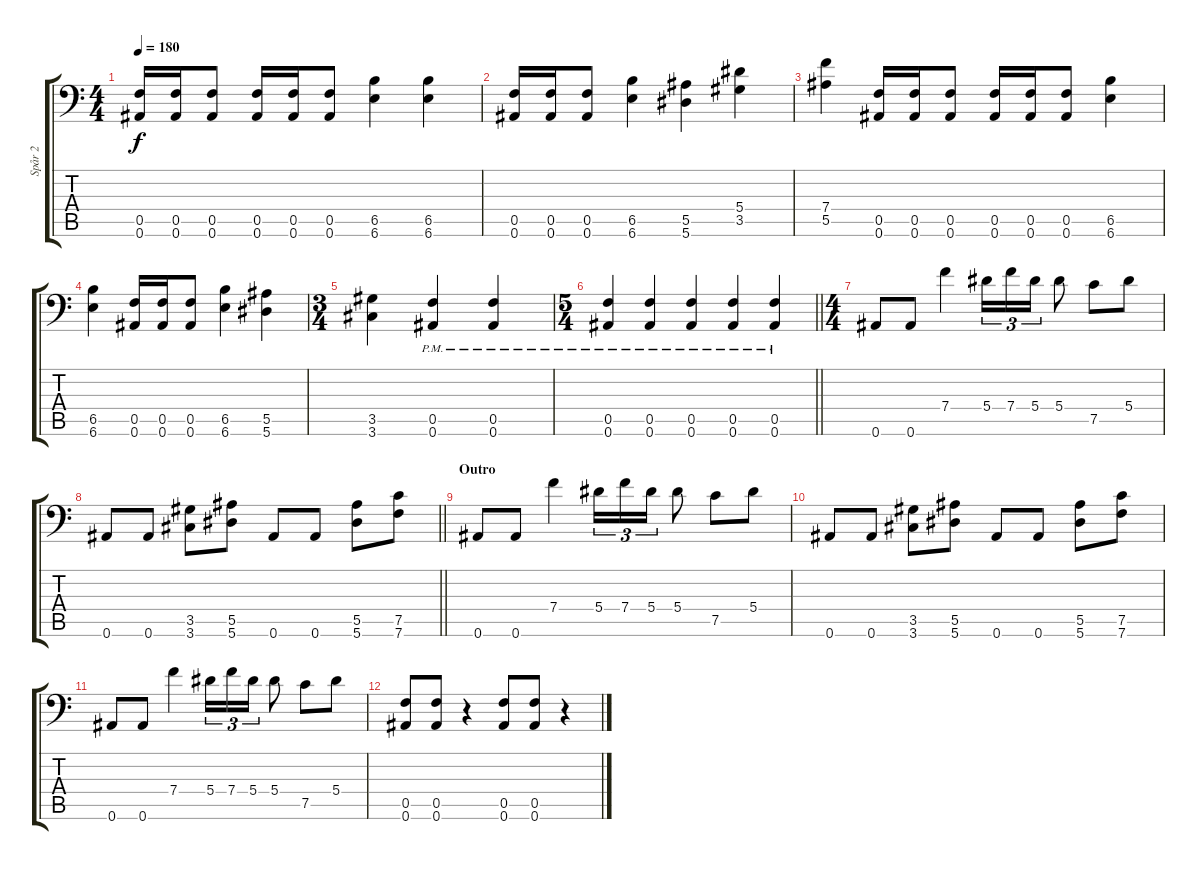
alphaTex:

\track ("Spår 2" "Spår 2") {instrument distortionguitar}
\staff {score tabs}
\tuning (C4 G3 Eb3 Bb2 F2 Bb1) {hide}
\ts (4 4)
\tempo 180
\clef f4
\ks c
(0.5 0.6).16{dy f} (0.5 0.6).16 (0.5 0.6).8 (0.5 0.6).16 (0.5 0.6).16 (0.5 0.6).8 (6.5 6.6).4 (6.5 6.6).4 |
(0.5 0.6).16 (0.5 0.6).16 (0.5 0.6).8 (6.5 6.6).4 (5.5 5.6).4 (5.4 3.5).4 |
(7.4 5.5).4 (0.5 0.6).16 (0.5 0.6).16 (0.5 0.6).8 (0.5 0.6).16 (0.5 0.6).16 (0.5 0.6).8 (6.5 6.6).4 |
(6.5 6.6).4 (0.5 0.6).16 (0.5 0.6).16 (0.5 0.6).8 (6.5 6.6).4 (5.5 5.6).4 |
\ts (3 4)
(3.5 3.6).4 (0.5{pm} 0.6{pm}).4 (0.5{pm} 0.6{pm}).4 |
\ts (5 4)
\barLineRight lightlight
(0.5{pm} 0.6{pm}).4 (0.5{pm} 0.6{pm}).4 (0.5{pm} 0.6{pm}).4 (0.5{pm} 0.6{pm}).4 (0.5{pm} 0.6{pm}).4 |
\ts (4 4)
0.6.8 0.6.8 7.4.4 5.4.16{tu (3 2)} 7.4.16{tu (3 2)} 5.4.16{tu (3 2)} 5.4.8 7.5.8 5.4.8 |
\barLineRight lightlight
0.6.8 0.6.8 (3.5 3.6).8 (5.5 5.6).8 0.6.8 0.6.8 (5.5 5.6).8 (7.5 7.6).8 |
\section ("" "Outro")
0.6.8 0.6.8 7.4.4 5.4.16{tu (3 2)} 7.4.16{tu (3 2)} 5.4.16{tu (3 2)} 5.4.8 7.5.8 5.4.8 |
0.6.8 0.6.8 (3.5 3.6).8 (5.5 5.6).8 0.6.8 0.6.8 (5.5 5.6).8 (7.5 7.6).8 |
0.6.8 0.6.8 7.4.4 5.4.16{tu (3 2)} 7.4.16{tu (3 2)} 5.4.16{tu (3 2)} 5.4.8 7.5.8 5.4.8 |
(0.5 0.6).8 (0.5 0.6).8 r.4 (0.5 0.6).8 (0.5 0.6).8 r.4
